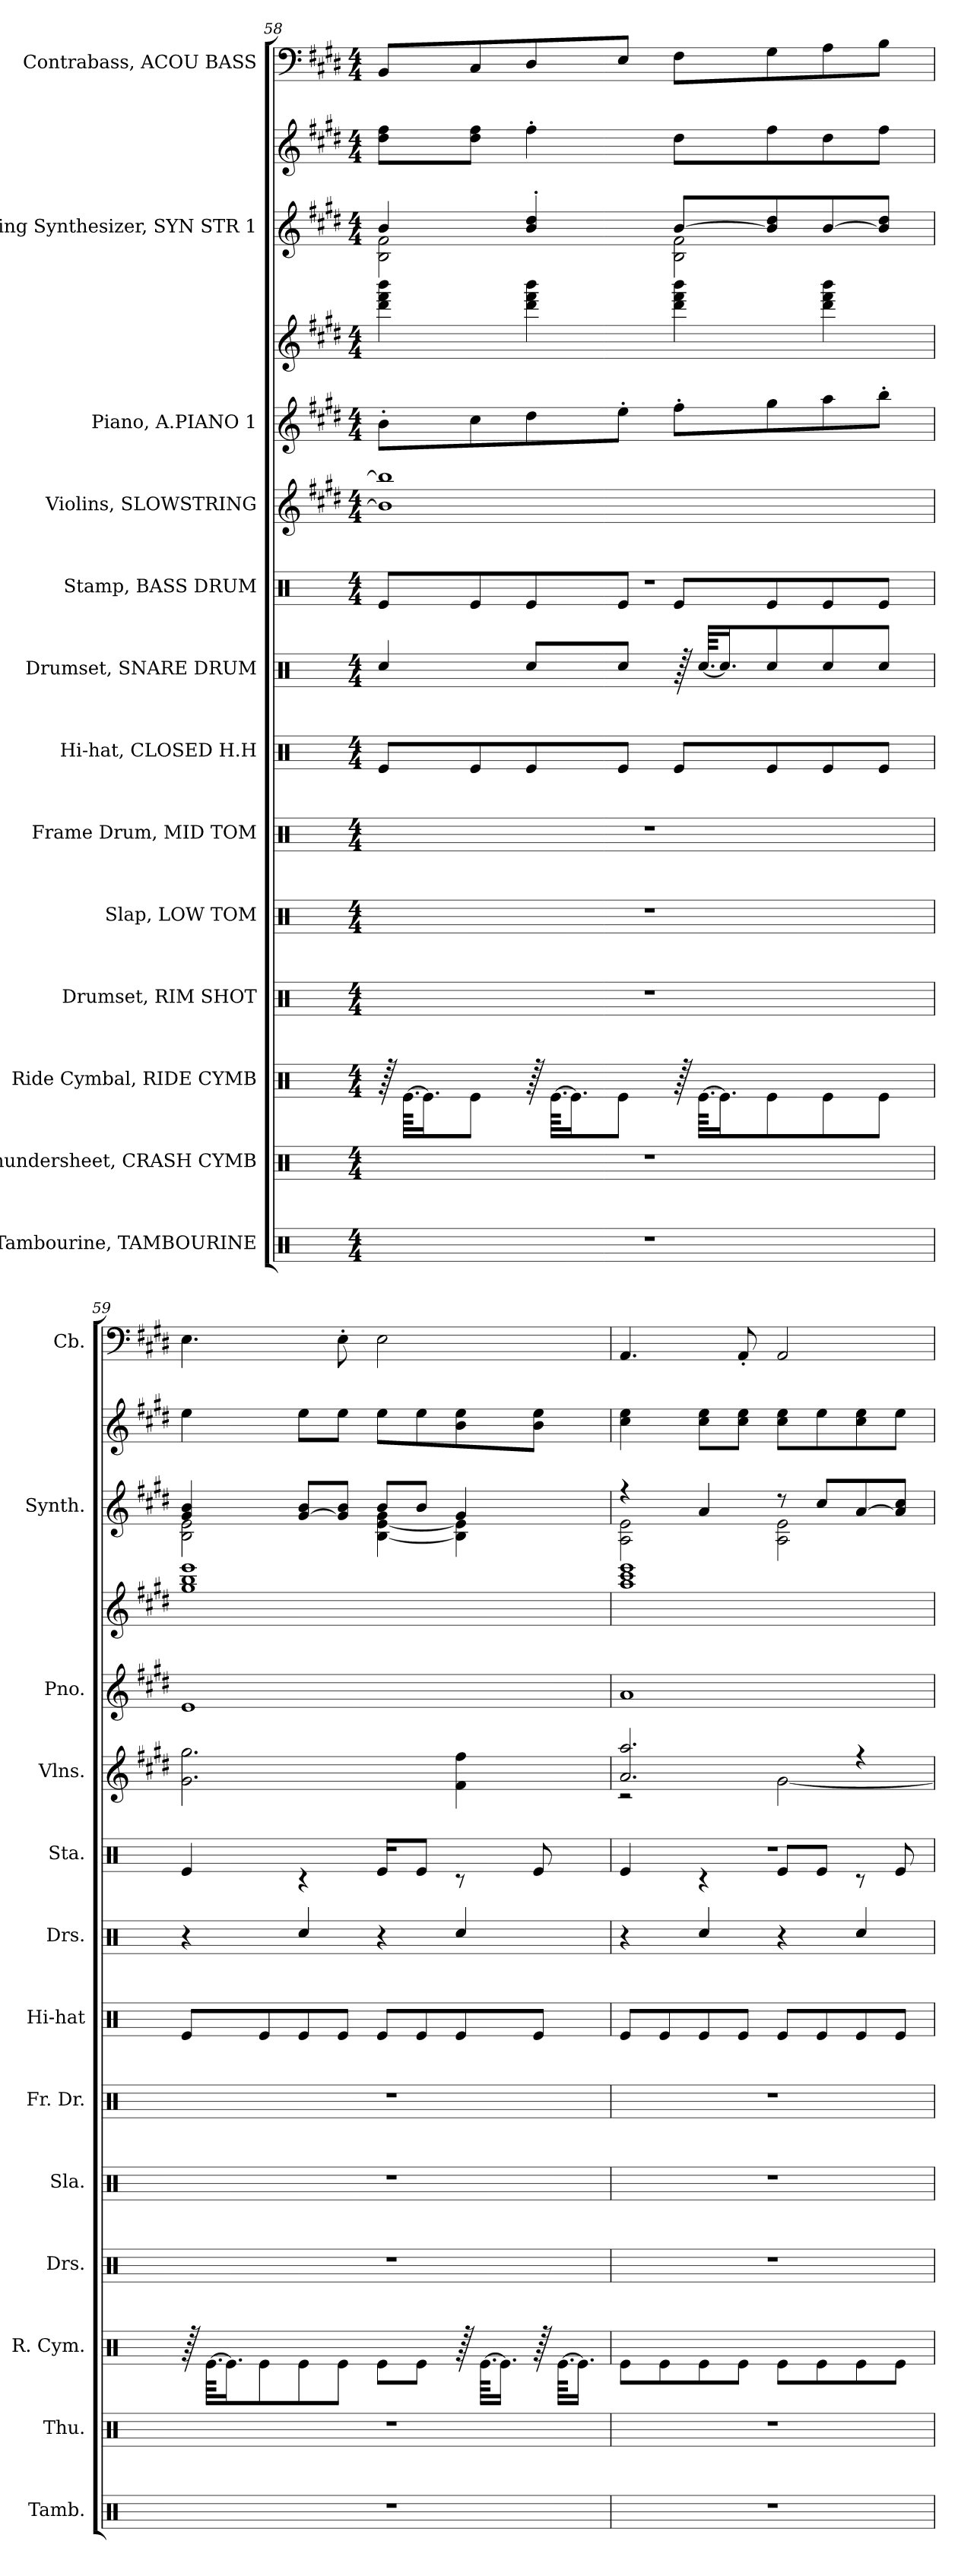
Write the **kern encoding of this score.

**kern	**kern	**kern	**kern	**kern	**kern	**kern	**kern	**kern	**kern	**kern	**kern	**kern	**kern	**kern
*part13	*part12	*part11	*part10	*part9	*part8	*part7	*part6	*part5	*part4	*part3	*part3	*part2	*part2	*part1
*staff15	*staff14	*staff13	*staff12	*staff11	*staff10	*staff9	*staff8	*staff7	*staff6	*staff5	*staff4	*staff3	*staff2	*staff1
*I"Tambourine, TAMBOURINE	*I"Thundersheet, CRASH CYMB	*I"Ride Cymbal, RIDE CYMB	*I"Drumset, RIM SHOT	*I"Slap, LOW TOM	*I"Frame Drum, MID TOM	*I"Hi-hat, CLOSED H.H	*I"Drumset, SNARE DRUM	*I"Stamp, BASS DRUM	*I"Violins, SLOWSTRING	*I"Piano, A.PIANO 1	*	*I"String Synthesizer, SYN STR 1	*	*I"Contrabass, ACOU BASS
*I'Tamb.	*I'Thu.	*I'R. Cym.	*I'Drs.	*I'Sla.	*I'Fr. Dr.	*I'Hi-hat	*I'Drs.	*I'Sta.	*I'Vlns.	*I'Pno.	*	*I'Synth.	*	*I'Cb.
*clefX	*clefX	*clefX	*clefX	*clefX	*clefX	*clefX	*clefX	*clefX	*clefG2	*clefG2	*clefG2	*clefG2	*clefG2	*clefF4
*	*	*	*	*	*	*	*	*	*	*	*	*	*	*ITrd7c12
*k[]	*k[]	*k[]	*k[]	*k[]	*k[]	*k[]	*k[]	*k[]	*k[f#c#g#d#]	*k[f#c#g#d#]	*k[f#c#g#d#]	*k[f#c#g#d#]	*k[f#c#g#d#]	*k[f#c#g#d#]
*M4/4	*M4/4	*M4/4	*M4/4	*M4/4	*M4/4	*M4/4	*M4/4	*M4/4	*M4/4	*M4/4	*M4/4	*M4/4	*M4/4	*M4/4
=58	=58	=58	=58	=58	=58	=58	=58	=58	=58	=58	=58	=58	=58	=58
*	*	*	*	*	*	*	*	*^	*	*	*	*^	*	*
1r	1r	128r	1r	1r	1r	8Re/L	4Rcc/	1r	8Re/L	1b] 1bb]	8b'\L	4ddd#\ 4fff#\ 4bbb\	4b/	2B\ 2f#\	8dd#\ 8ff#\L	8BBB/L
.	.	[64.Re\KKLL	.	.	.	.	.	.	.	.	.	.	.	.	.	.
.	.	16.Re\J]	.	.	.	.	.	.	.	.	.	.	.	.	.	.
.	.	8Re\J	.	.	.	8Re/	.	.	8Re/	.	8cc#\	.	.	.	8dd#\ 8ff#\J	8CC#/
.	.	128r	.	.	.	8Re/	8Rcc/L	.	8Re/	.	8dd#\	4ddd#\ 4fff#\ 4bbb\	4b/' 4dd#/'	.	4ff#'\	8DD#/
.	.	[64.Re\KKLL	.	.	.	.	.	.	.	.	.	.	.	.	.	.
.	.	16.Re\J]	.	.	.	.	.	.	.	.	.	.	.	.	.	.
.	.	8Re\J	.	.	.	8Re/J	8Rcc/J	.	8Re/J	.	8ee'\J	.	.	.	.	8EE/J
.	.	128r	.	.	.	8Re/L	128r	.	8Re/L	.	8ff#'\L	4ddd#\ 4fff#\ 4bbb\	[8b/L	2B\ 2f#\	8dd#\L	8FF#\L
.	.	[64.Re\KKLL	.	.	.	.	[64.Rcc/KKLL	.	.	.	.	.	.	.	.	.
.	.	16.Re\J]	.	.	.	.	16.Rcc/J]	.	.	.	.	.	.	.	.	.
.	.	8Re\	.	.	.	8Re/	8Rcc/	.	8Re/	.	8gg#\	.	8b/] 8dd#/	.	8ff#\	8GG#\
.	.	8Re\	.	.	.	8Re/	8Rcc/	.	8Re/	.	8aa\	4ddd#\ 4fff#\ 4bbb\	[8b/	.	8dd#\	8AA\
.	.	8Re\J	.	.	.	8Re/J	8Rcc/J	.	8Re/J	.	8bb'\J	.	8b/] 8dd#/J	.	8ff#\J	8BB\J
!!LO:PB:g=z
=59	=59	=59	=59	=59	=59	=59	=59	=59	=59	=59	=59	=59	=59	=59	=59	=59
1r	1r	128r	1r	1r	1r	8Re/L	4r	1r	4Re/	2.g#\ 2.gg#\	1e	1gg# 1bb 1eee	4g#/ 4b/	2B\ 2e\	4ee\	4.EE\
.	.	[64.Re\KKLL	.	.	.	.	.	.	.	.	.	.	.	.	.	.
.	.	16.Re\J]	.	.	.	.	.	.	.	.	.	.	.	.	.	.
.	.	8Re\	.	.	.	8Re/	.	.	.	.	.	.	.	.	.	.
.	.	8Re\	.	.	.	8Re/	4Rcc/	.	4r	.	.	.	[8g#/ 8b/L	.	8ee\L	.
.	.	8Re\J	.	.	.	8Re/J	.	.	.	.	.	.	8g#/] 8b/J	.	8ee\J	8EE'\
.	.	8Re\L	.	.	.	8Re/L	4r	.	8Re/L	.	.	.	8b/L	[4B\ [4e\ 4g#\	8ee\L	2EE\
.	.	8Re\J	.	.	.	8Re/	.	.	8Re/J	.	.	.	8b/J	.	8ee\	.
.	.	128r	.	.	.	8Re/	4Rcc/	.	8r	4f#\ 4ff#\	.	.	4g#/	4B\] 4e\]	8b\ 8ee\	.
.	.	[64.Re\KKLL	.	.	.	.	.	.	.	.	.	.	.	.	.	.
.	.	16.Re\JJ]	.	.	.	.	.	.	.	.	.	.	.	.	.	.
.	.	128r	.	.	.	8Re/J	.	.	8Re/	.	.	.	.	.	8b\ 8ee\J	.
.	.	[64.Re\KKLL	.	.	.	.	.	.	.	.	.	.	.	.	.	.
.	.	16.Re\JJ]	.	.	.	.	.	.	.	.	.	.	.	.	.	.
=60	=60	=60	=60	=60	=60	=60	=60	=60	=60	=60	=60	=60	=60	=60	=60	=60
*	*	*	*	*	*	*	*	*	*	*^	*	*	*	*	*	*
1r	1r	8Re\L	1r	1r	1r	8Re/L	4r	1r	4Re/	2.a/ 2.aa/	2r	1a	1aa 1ccc# 1eee	4r	2A\ 2e\	4cc#\ 4ee\	4.AAA/
.	.	8Re\	.	.	.	8Re/	.	.	.	.	.	.	.	.	.	.	.
.	.	8Re\	.	.	.	8Re/	4Rcc/	.	4r	.	.	.	.	4a/	.	8cc#\ 8ee\L	.
.	.	8Re\J	.	.	.	8Re/J	.	.	.	.	.	.	.	.	.	8cc#\ 8ee\J	8AAA'/
.	.	8Re\L	.	.	.	8Re/L	4r	.	8Re/L	.	[2g#\	.	.	8r	2A\ 2e\	8cc#\ 8ee\L	2AAA/
.	.	8Re\	.	.	.	8Re/	.	.	8Re/J	.	.	.	.	8cc#/L	.	8ee\	.
.	.	8Re\	.	.	.	8Re/	4Rcc/	.	8r	4r	.	.	.	[8a/	.	8cc#\ 8ee\	.
.	.	8Re\J	.	.	.	8Re/J	.	.	8Re/	.	.	.	.	8a/] 8cc#/J	.	8ee\J	.
*	*	*	*	*	*	*	*	*v	*v	*	*	*	*	*v	*v	*	*
*	*	*	*	*	*	*	*	*	*v	*v	*	*	*	*	*
=	=	=	=	=	=	=	=	=	=	=	=	=	=	=
*-	*-	*-	*-	*-	*-	*-	*-	*-	*-	*-	*-	*-	*-	*-
